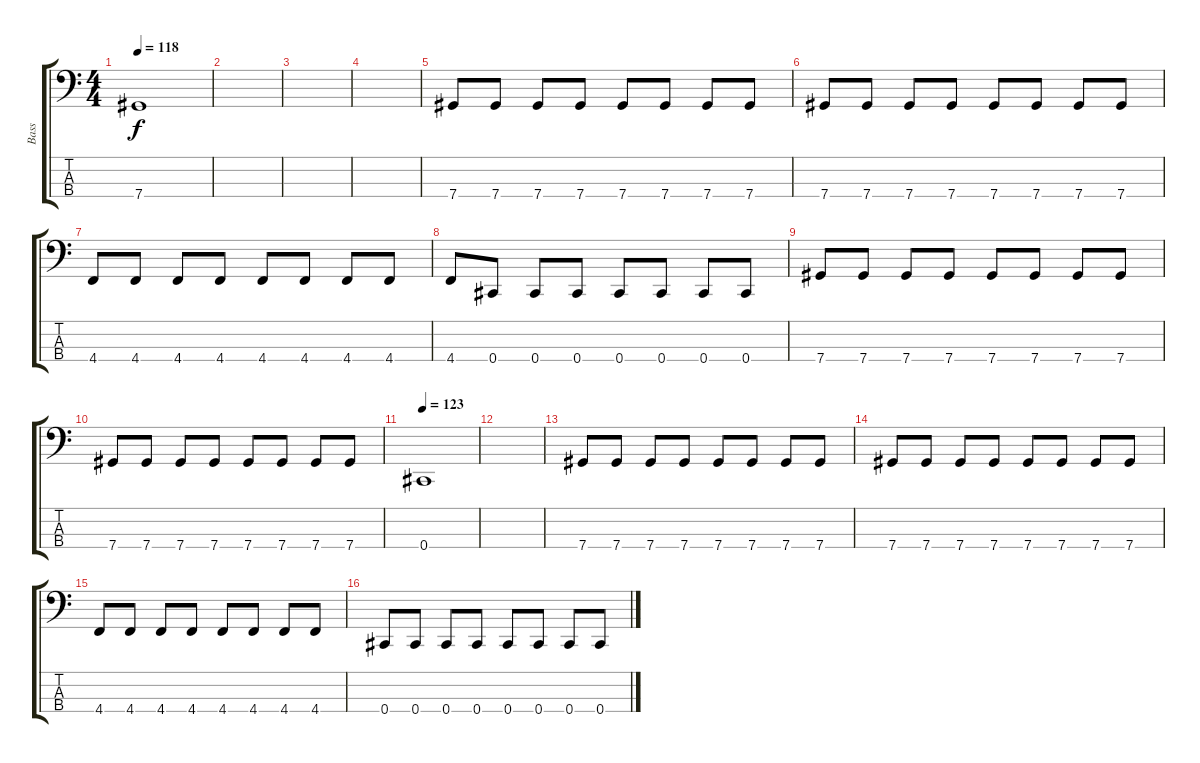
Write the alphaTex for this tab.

\track ("Bass" "Bass") {instrument electricbasspick}
\staff {score tabs}
\tuning (Gb2 Db2 Ab1 Db1) {hide}
\ts (4 4)
\tempo 118
\clef f4
\ks c
7.4.1{dy f} |
|
|
|
7.4.8 7.4.8 7.4.8 7.4.8 7.4.8 7.4.8 7.4.8 7.4.8 |
7.4.8 7.4.8 7.4.8 7.4.8 7.4.8 7.4.8 7.4.8 7.4.8 |
4.4.8 4.4.8 4.4.8 4.4.8 4.4.8 4.4.8 4.4.8 4.4.8 |
4.4.8 0.4.8 0.4.8 0.4.8 0.4.8 0.4.8 0.4.8 0.4.8 |
7.4.8 7.4.8 7.4.8 7.4.8 7.4.8 7.4.8 7.4.8 7.4.8 |
7.4.8 7.4.8 7.4.8 7.4.8 7.4.8 7.4.8 7.4.8 7.4.8 |
\tempo 123
0.4.1 |
|
7.4.8 7.4.8 7.4.8 7.4.8 7.4.8 7.4.8 7.4.8 7.4.8 |
7.4.8 7.4.8 7.4.8 7.4.8 7.4.8 7.4.8 7.4.8 7.4.8 |
4.4.8 4.4.8 4.4.8 4.4.8 4.4.8 4.4.8 4.4.8 4.4.8 |
0.4.8 0.4.8 0.4.8 0.4.8 0.4.8 0.4.8 0.4.8 0.4.8
